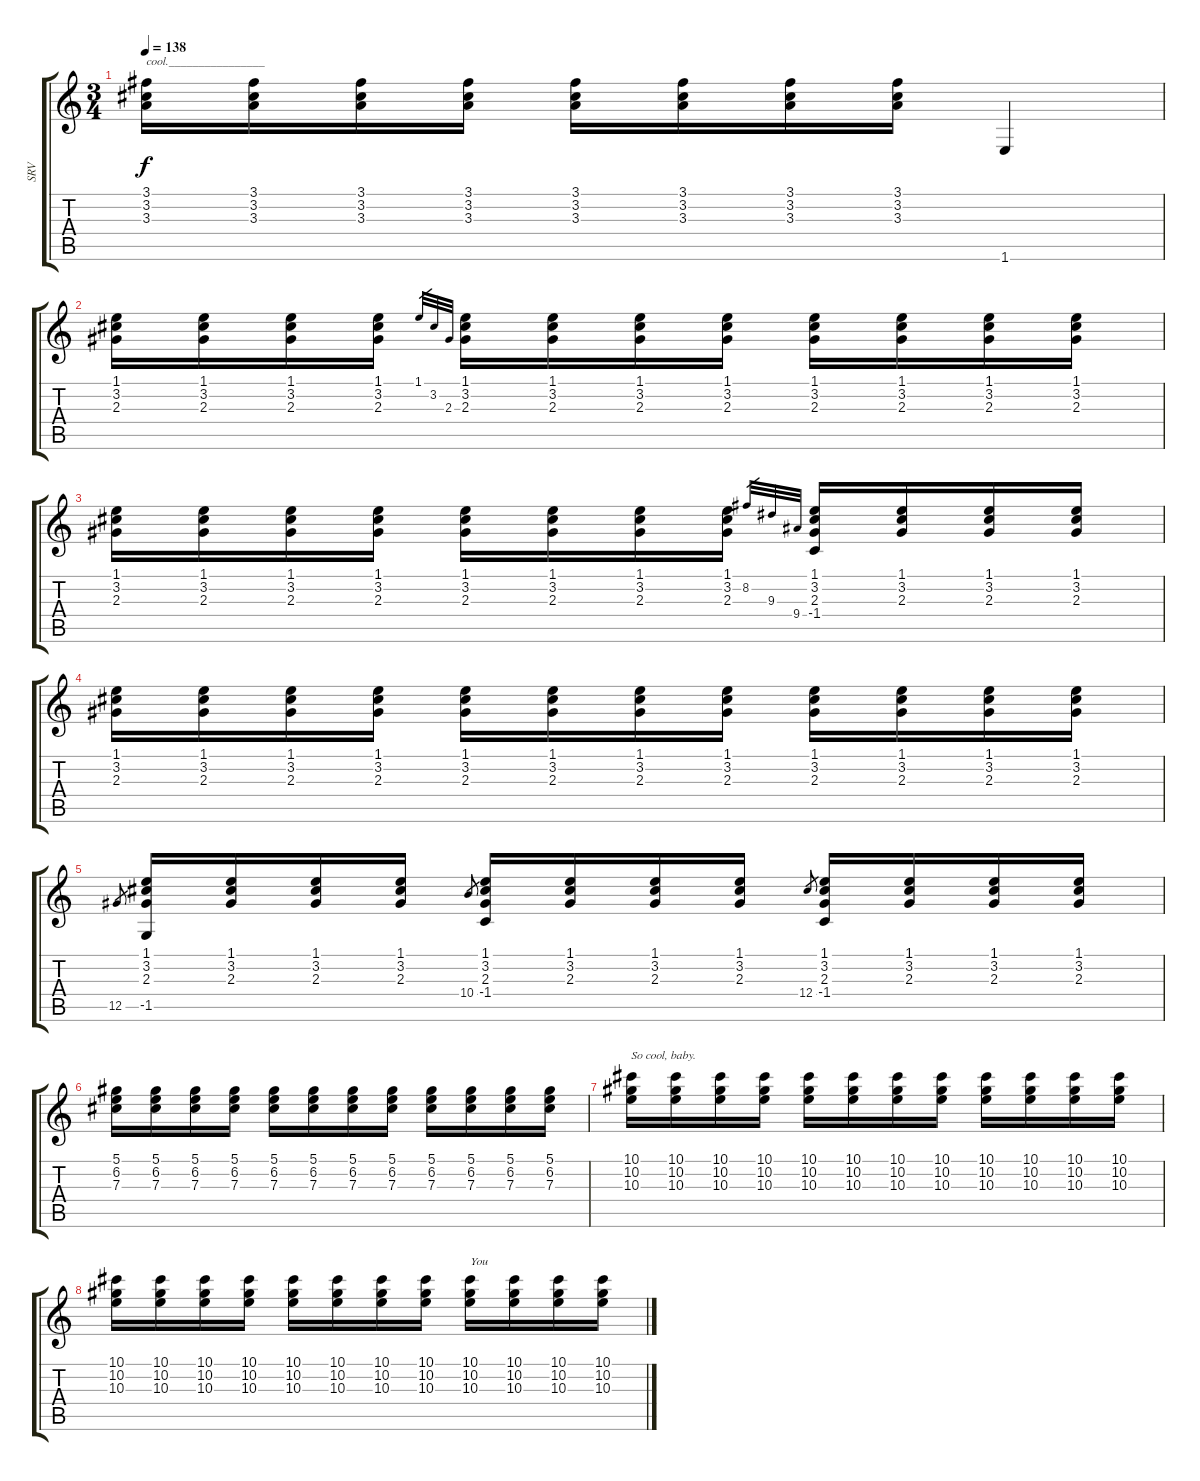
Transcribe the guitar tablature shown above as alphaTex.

\track ("SRV" "SRV") {instrument electricguitarjazz}
\staff {score tabs}
\tuning (Eb4 Bb3 Gb3 Db3 Ab2 Eb2) {hide}
\ts (3 4)
\tempo 138
\clef g2
\ks c
(3.1 3.2 3.3).16{txt "cool.________________" dy f} (3.1 3.2 3.3).16 (3.1 3.2 3.3).16 (3.1 3.2 3.3).16 (3.1 3.2 3.3).16 (3.1 3.2 3.3).16 (3.1 3.2 3.3).16 (3.1 3.2 3.3).16 1.6.4 |
(1.1 3.2 2.3).16 (1.1 3.2 2.3).16 (1.1 3.2 2.3).16 (1.1 3.2 2.3).16 1.1.32{gr} 3.2.32{gr} 2.3.32{gr} (1.1 3.2 2.3).16 (1.1 3.2 2.3).16 (1.1 3.2 2.3).16 (1.1 3.2 2.3).16 (1.1 3.2 2.3).16 (1.1 3.2 2.3).16 (1.1 3.2 2.3).16 (1.1 3.2 2.3).16 |
(1.1 3.2 2.3).16 (1.1 3.2 2.3).16 (1.1 3.2 2.3).16 (1.1 3.2 2.3).16 (1.1 3.2 2.3).16 (1.1 3.2 2.3).16 (1.1 3.2 2.3).16 (1.1 3.2 2.3).16 8.2.32{gr} 9.3.32{gr} 9.4.32{gr} (1.1 3.2 2.3 -1.4).16 (1.1 3.2 2.3).16 (1.1 3.2 2.3).16 (1.1 3.2 2.3).16 |
(1.1 3.2 2.3).16 (1.1 3.2 2.3).16 (1.1 3.2 2.3).16 (1.1 3.2 2.3).16 (1.1 3.2 2.3).16 (1.1 3.2 2.3).16 (1.1 3.2 2.3).16 (1.1 3.2 2.3).16 (1.1 3.2 2.3).16 (1.1 3.2 2.3).16 (1.1 3.2 2.3).16 (1.1 3.2 2.3).16 |
12.5.8{gr} (1.1 3.2 2.3 -1.5).16 (1.1 3.2 2.3).16 (1.1 3.2 2.3).16 (1.1 3.2 2.3).16 10.4.8{gr} (1.1 3.2 2.3 -1.4).16 (1.1 3.2 2.3).16 (1.1 3.2 2.3).16 (1.1 3.2 2.3).16 12.4.8{gr} (1.1 3.2 2.3 -1.4).16 (1.1 3.2 2.3).16 (1.1 3.2 2.3).16 (1.1 3.2 2.3).16 |
(5.1 6.2 7.3).16 (5.1 6.2 7.3).16 (5.1 6.2 7.3).16 (5.1 6.2 7.3).16 (5.1 6.2 7.3).16 (5.1 6.2 7.3).16 (5.1 6.2 7.3).16 (5.1 6.2 7.3).16 (5.1 6.2 7.3).16 (5.1 6.2 7.3).16 (5.1 6.2 7.3).16 (5.1 6.2 7.3).16 |
(10.1 10.2 10.3).16{txt "So cool, baby."} (10.1 10.2 10.3).16 (10.1 10.2 10.3).16 (10.1 10.2 10.3).16 (10.1 10.2 10.3).16 (10.1 10.2 10.3).16 (10.1 10.2 10.3).16 (10.1 10.2 10.3).16 (10.1 10.2 10.3).16 (10.1 10.2 10.3).16 (10.1 10.2 10.3).16 (10.1 10.2 10.3).16 |
(10.1 10.2 10.3).16 (10.1 10.2 10.3).16 (10.1 10.2 10.3).16 (10.1 10.2 10.3).16 (10.1 10.2 10.3).16 (10.1 10.2 10.3).16 (10.1 10.2 10.3).16 (10.1 10.2 10.3).16 (10.1 10.2 10.3).16{txt "You"} (10.1 10.2 10.3).16 (10.1 10.2 10.3).16 (10.1 10.2 10.3).16
